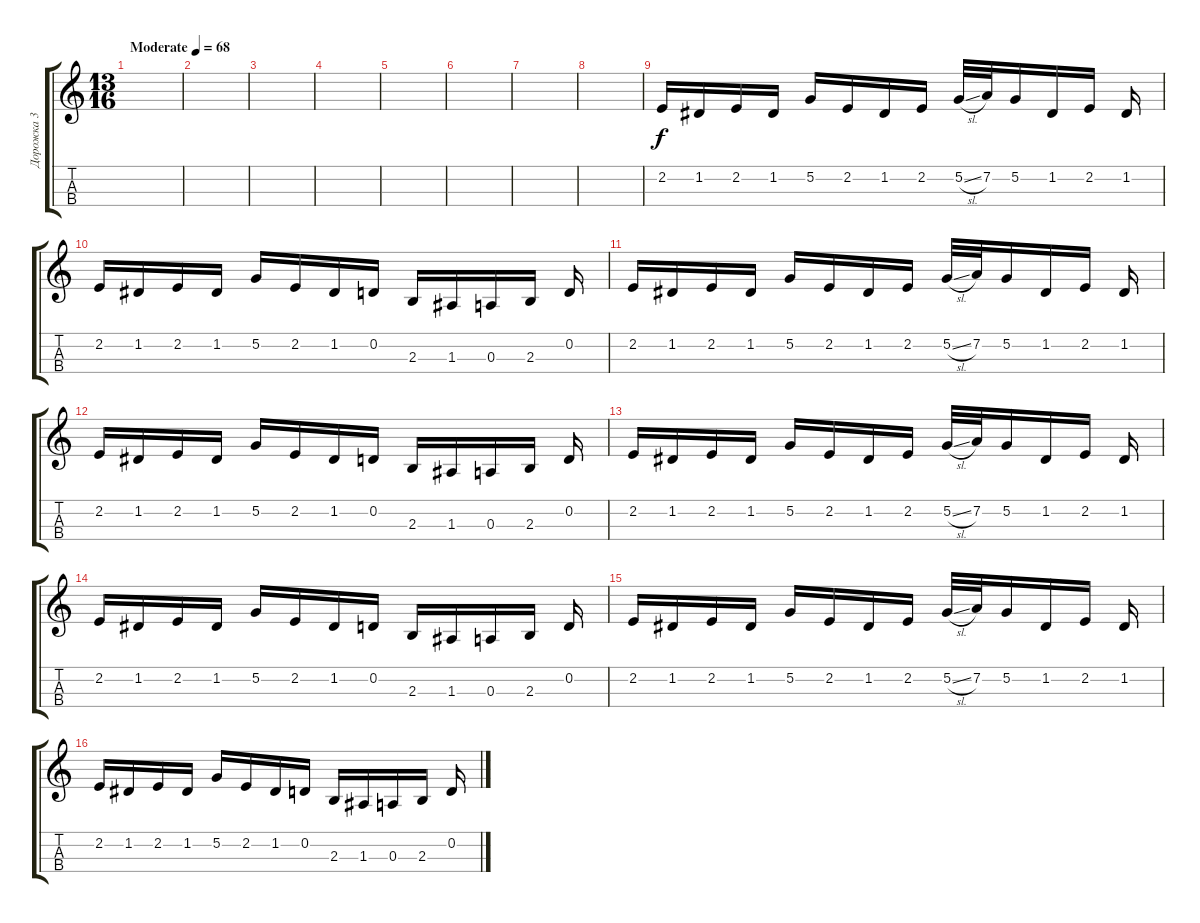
\track ("Дорожка 3" "Дорожка 3") {instrument fretlessbass}
\staff {score tabs}
\tuning (G3 D3 A2 E2) {hide}
\ts (13 16)
\tempo (68 "Moderate")
\clef g2
\ks c
|
|
|
|
|
|
|
|
2.2.16 1.2.16 2.2.16 1.2.16 5.2.16 2.2.16 1.2.16 2.2.16 5.2{sl}.32 7.2.32 5.2.16 1.2.16 2.2.16 1.2.16 |
2.2.16 1.2.16 2.2.16 1.2.16 5.2.16 2.2.16 1.2.16 0.2.16 2.3.16 1.3.16 0.3.16 2.3.16 0.2.16 |
2.2.16 1.2.16 2.2.16 1.2.16 5.2.16 2.2.16 1.2.16 2.2.16 5.2{sl}.32 7.2.32 5.2.16 1.2.16 2.2.16 1.2.16 |
2.2.16 1.2.16 2.2.16 1.2.16 5.2.16 2.2.16 1.2.16 0.2.16 2.3.16 1.3.16 0.3.16 2.3.16 0.2.16 |
2.2.16 1.2.16 2.2.16 1.2.16 5.2.16 2.2.16 1.2.16 2.2.16 5.2{sl}.32 7.2.32 5.2.16 1.2.16 2.2.16 1.2.16 |
2.2.16 1.2.16 2.2.16 1.2.16 5.2.16 2.2.16 1.2.16 0.2.16 2.3.16 1.3.16 0.3.16 2.3.16 0.2.16 |
2.2.16 1.2.16 2.2.16 1.2.16 5.2.16 2.2.16 1.2.16 2.2.16 5.2{sl}.32 7.2.32 5.2.16 1.2.16 2.2.16 1.2.16 |
2.2.16 1.2.16 2.2.16 1.2.16 5.2.16 2.2.16 1.2.16 0.2.16 2.3.16 1.3.16 0.3.16 2.3.16 0.2.16
